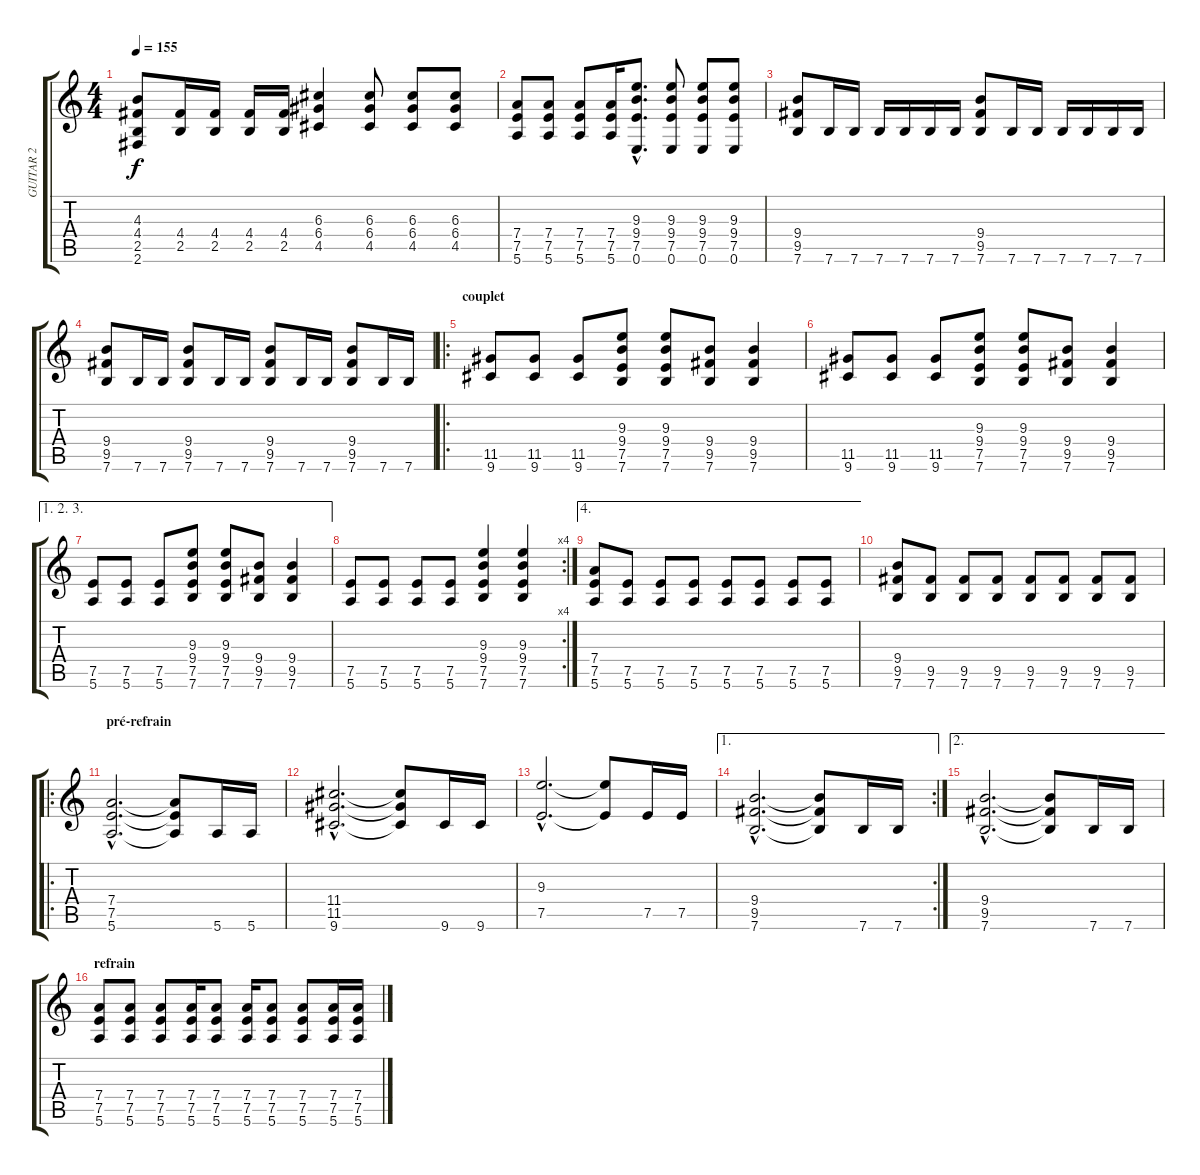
\track ("GUITAR 2" "GUITAR 2") {instrument distortionguitar}
\staff {score tabs}
\tuning (E4 B3 G3 D3 A2 E2) {hide}
\ts (4 4)
\tempo 155
\clef g2
\ks c
(4.3 4.4 2.5 2.6).8{dy f} (4.4 2.5).16 (4.4 2.5).16 (4.4 2.5).16 (4.4 2.5).16 (6.3 6.4 4.5).4 (6.3 6.4 4.5).8 (6.3 6.4 4.5).8 (6.3 6.4 4.5).8 |
(7.4 7.5 5.6).8 (7.4 7.5 5.6).8 (7.4 7.5 5.6).8 (7.4 7.5 5.6).16 (9.3{hac} 9.4{hac} 7.5{hac} 0.6{hac}).8{d} (9.3 9.4 7.5 0.6).8 (9.3 9.4 7.5 0.6).8 (9.3 9.4 7.5 0.6).8 |
(9.4 9.5 7.6).8 7.6.16 7.6.16 7.6.16 7.6.16 7.6.16 7.6.16 (9.4 9.5 7.6).8 7.6.16 7.6.16 7.6.16 7.6.16 7.6.16 7.6.16 |
(9.4 9.5 7.6).8 7.6.16 7.6.16 (9.4 9.5 7.6).8 7.6.16 7.6.16 (9.4 9.5 7.6).8 7.6.16 7.6.16 (9.4 9.5 7.6).8 7.6.16 7.6.16 |
\ro
\section ("" "couplet")
(11.5 9.6).8 (11.5 9.6).8 (11.5 9.6).8 (9.3 9.4 7.5 7.6).8 (9.3 9.4 7.5 7.6).8 (9.4 9.5 7.6).8 (9.4 9.5 7.6).4 |
(11.5 9.6).8 (11.5 9.6).8 (11.5 9.6).8 (9.3 9.4 7.5 7.6).8 (9.3 9.4 7.5 7.6).8 (9.4 9.5 7.6).8 (9.4 9.5 7.6).4 |
\ae (1 2 3)
(7.5 5.6).8 (7.5 5.6).8 (7.5 5.6).8 (9.3 9.4 7.5 7.6).8 (9.3 9.4 7.5 7.6).8 (9.4 9.5 7.6).8 (9.4 9.5 7.6).4 |
\rc 4
(7.5 5.6).8 (7.5 5.6).8 (7.5 5.6).8 (7.5 5.6).8 (9.3 9.4 7.5 7.6).4 (9.3 9.4 7.5 7.6).4 |
\ae 4
(7.4 7.5 5.6).8 (7.5 5.6).8 (7.5 5.6).8 (7.5 5.6).8 (7.5 5.6).8 (7.5 5.6).8 (7.5 5.6).8 (7.5 5.6).8 |
(9.4 9.5 7.6).8 (9.5 7.6).8 (9.5 7.6).8 (9.5 7.6).8 (9.5 7.6).8 (9.5 7.6).8 (9.5 7.6).8 (9.5 7.6).8 |
\ro
\section ("" "pré-refrain")
(7.4{hac} 7.5{hac} 5.6{hac}).2{d} (7.4{t} 7.5{t} 5.6{t}).8 5.6.16 5.6.16 |
(11.4{hac} 11.5{hac} 9.6{hac}).2{d} (11.4{t} 11.5{t} 9.6{t}).8 9.6.16 9.6.16 |
(9.3{hac} 7.5{hac}).2{d} (9.3{t} 7.5{t}).8 7.5.16 7.5.16 |
\ae 1
\rc 2
(9.4{hac} 9.5{hac} 7.6{hac}).2{d} (9.4{t} 9.5{t} 7.6{t}).8 7.6.16 7.6.16 |
\ae 2
(9.4{hac} 9.5{hac} 7.6{hac}).2{d} (9.4{t} 9.5{t} 7.6{t}).8 7.6.16 7.6.16 |
\section ("" "refrain")
(7.4 7.5 5.6).8 (7.4 7.5 5.6).8 (7.4 7.5 5.6).8 (7.4 7.5 5.6).16 (7.4 7.5 5.6).8 (7.4 7.5 5.6).16 (7.4 7.5 5.6).8 (7.4 7.5 5.6).8 (7.4 7.5 5.6).16 (7.4 7.5 5.6).16
